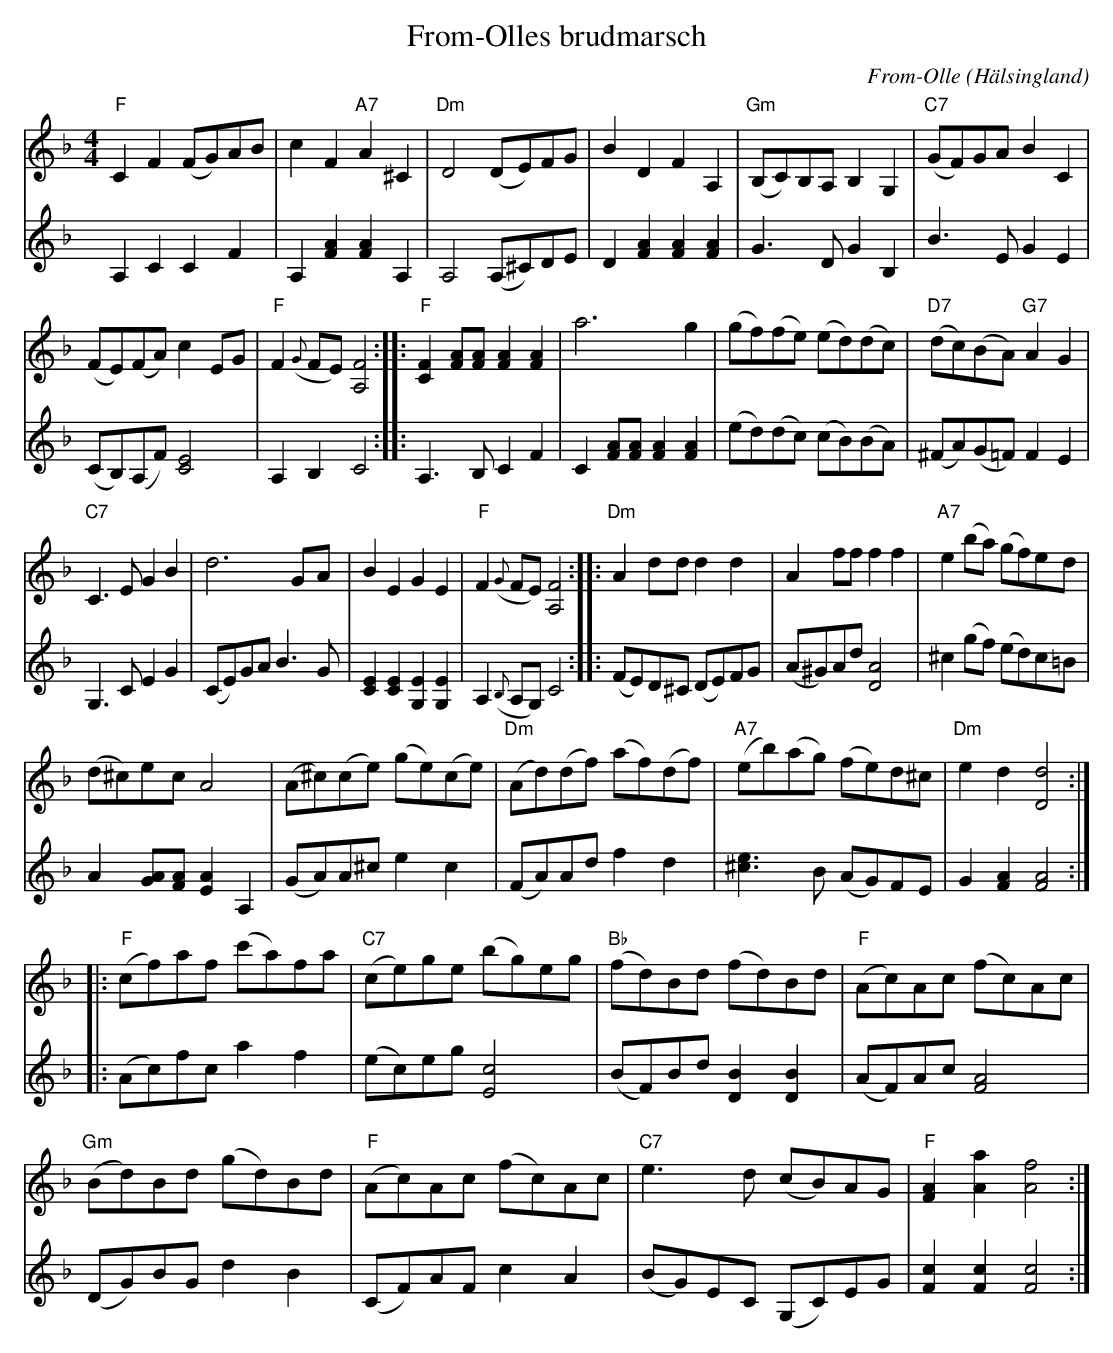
X:1
T:From-Olles brudmarsch
O:Hälsingland
C:From-Olle
K:F
L:1/8
M:4/4
V:1
"F"C2 F2 (FG)AB | c2 F2 "A7" A2 ^C2 | "Dm"D4 (DE)FG | B2 D2 F2 A,2 | "Gm"(B,C)B,A, B,2 G,2 | "C7" (GF)GA B2 C2 |
(FE)(FA) c2 EG | "F"F2 ({G}FE) [F4A,4] :: "F"[C2F2] [FA][FA] [F2A2][F2A2] | a6 g2 | (gf)(fe) (ed)(dc) | "D7"(dc)(BA) "G7" A2 G2 |
"C7"C3 E G2 B2 | d6 GA | B2 E2 G2 E2 | "F"F2 ({G}FE) [F4A,4] :: "Dm"A2 dd d2 d2 | A2 ff f2 f2 | "A7" e2 (ba) (gf)ed |
(d^c)ec A4 | (A^c)(ce) (ge)(ce) | "Dm"(Ad)(df) (af)(df) | "A7"(eb)(ag) (fe)d^c | "Dm"e2 d2 [D4d4] :|
|: "F"(cf)af (c'a)fa | "C7"(ce)ge (bg)eg | "Bb"(fd)Bd (fd)Bd | "F"(Ac)Ac (fc)Ac |
"Gm"(Bd)Bd (gd)Bd | "F"(Ac)Ac (fc)Ac | "C7"e3d (cB)AG | "F"[F2A2] [A2a2] [f4A4] :|
V:2
A,2 C2 C2 F2 | A,2 [F2A2] [F2A2] A,2 | A,4 (A,^C)DE | D2 [F2A2][F2A2][F2A2] | G3 DG2 B,2 | B3 E G2 E2 |
(CB,)(A,F) [C4E4] | A,2B,2 C4 :: A,3 B, C2 F2 | C2 [FA][FA] [F2A2][F2A2] | (ed)(dc) (cB)(BA) | (^FA)(G=F) F2 E2 |
G,3 C E2 G2 | (CE)GA B3 G | [C2E2] [C2E2] [E2G,2] [E2G,2] | A,2 ({B,}A,G,) C4 :: (FE)D^C (DE)FG | (A^G)Ad [D4A4] | ^c2 (gf) (ed)c=B |
A2 [GA][AF][A2E2] A,2 | (GA)A^c e2 c2 | (FA)Ad f2 d2 | [^c3e3] B (AG)FE | G2 [F2A2] [F4A4] :|
|: (Ac)fc a2 f2 | (ec)eg [c4E4] | (BF)Bd [B2D2] [B2D2] | (AF)Ac [A4F4] |
(DG)BG d2 B2 | (CF)AF c2 A2 | (BG)EC (G,C)EG | [F2c2][F2c2] [F4c4] :|
